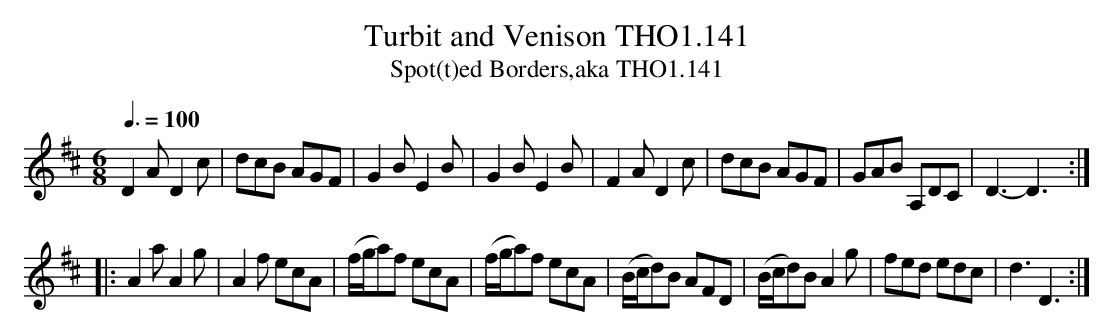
X:1
T:Turbit and Venison THO1.141
T:Spot(t)ed Borders,aka THO1.141
M:6/8
L:1/8
Q:3/8=100
K:D
D2 A D2 c|dcB AGF|G2 B E2 B|G2 B E2 B|\
F2 A D2 c|dcB AGF|GAB A,DC| D3-D3:|
|:A2 a A2 g|A2f ecA|(f/g/a)f ecA|(f/g/a)f ecA|\
(B/c/d)B AFD|(B/c/d)B A2 g|fed edc|d3D3:|
